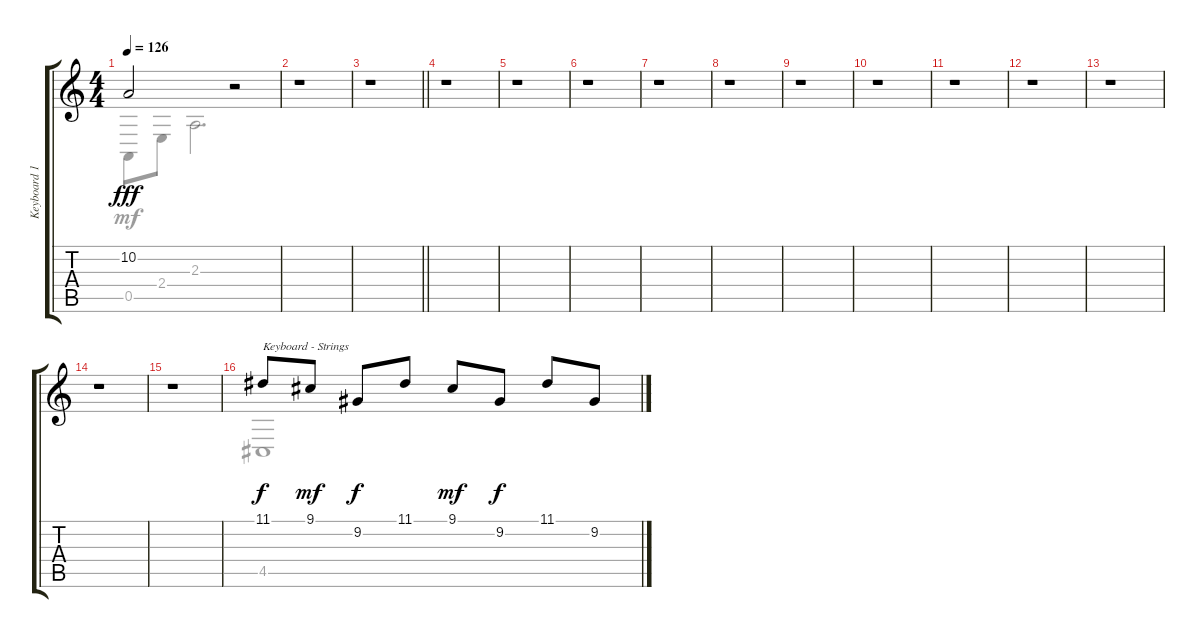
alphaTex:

\track ("Keyboard 1" "Keyboard 1") {instrument acousticgrandpiano}
\staff {score tabs}
\tuning (E4 B3 G3 D3 A2 E2) {hide}
\voice
\ts (4 4)
\tempo 126
\clef g2
\ks c
10.2.2{dy fff} r.2 |
r.1 |
\barLineRight lightlight
r.1 |
r.1 |
r.1 |
r.1 |
r.1 |
r.1 |
r.1 |
r.1 |
r.1 |
r.1 |
r.1 |
r.1 |
r.1 |
11.1.8{txt "Keyboard - Strings" dy f volume 6 balance 4 instrument stringensemble1} 9.1.8{dy mf} 9.2.8{dy f} 11.1.8 9.1.8{dy mf} 9.2.8{dy f} 11.1.8 9.2.8
\voice
\clef g2
\ottava regular
\simile none
\ks c
0.5.8{dy mf} 2.4.8 2.3.2{d} |
|
\barLineRight lightlight
|
|
|
|
|
|
|
|
|
|
|
|
|
4.5.1{dy f}
